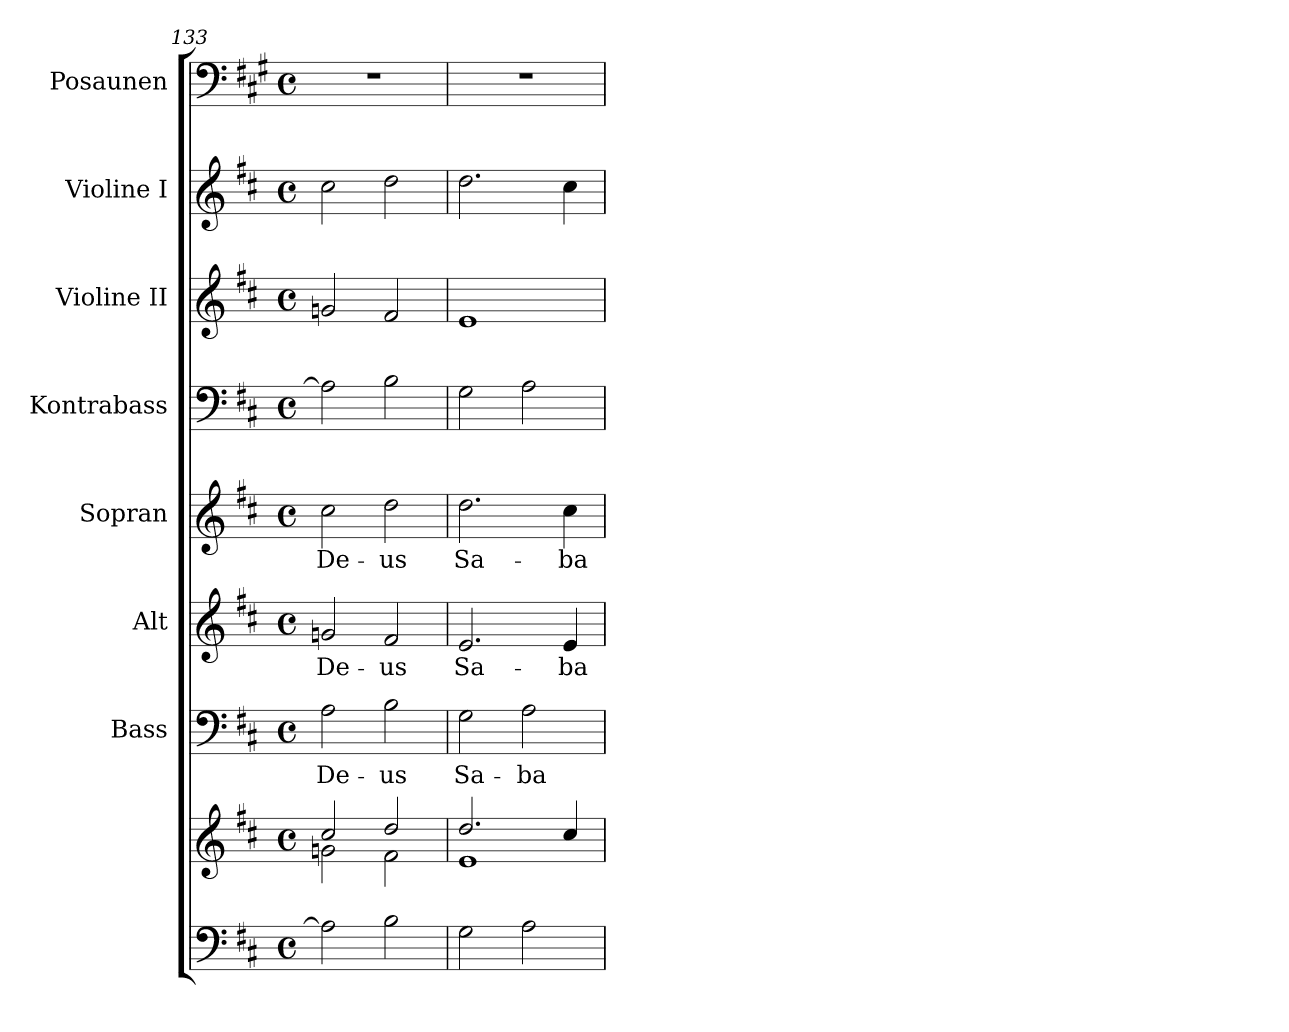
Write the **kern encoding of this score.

**kern	**kern	**kern	**text	**kern	**text	**kern	**text	**kern	**kern	**kern	**kern
*part8	*part8	*part7	*part7	*part6	*part6	*part5	*part5	*part4	*part3	*part2	*part1
*staff9	*staff8	*staff7	*staff7	*staff6	*staff6	*staff5	*staff5	*staff4	*staff3	*staff2	*staff1
*	*	*I"Bass	*	*I"Alt	*	*I"Sopran	*	*I"Kontrabass	*I"Violine II	*I"Violine I	*I"Posaunen
*	*	*I'B.	*	*I'A.	*	*I'S.	*	*I'Kb.	*I'Vl. II	*I'Vl. I	*I'Pos.
*clefF4	*clefG2	*clefF4	*	*clefG2	*	*clefG2	*	*clefF4	*clefG2	*clefG2	*clefF4
*	*	*	*	*	*	*	*	*ITrd7c12	*	*	*ITrd4c7
*k[f#c#]	*k[f#c#]	*k[f#c#]	*	*k[f#c#]	*	*k[f#c#]	*	*k[f#c#]	*k[f#c#]	*k[f#c#]	*k[f#c#]
*D:	*D:	*D:	*	*D:	*	*D:	*	*D:	*D:	*D:	*D:
*M4/4	*M4/4	*M4/4	*	*M4/4	*	*M4/4	*	*M4/4	*M4/4	*M4/4	*M4/4
*met(c)	*met(c)	*met(c)	*	*met(c)	*	*met(c)	*	*met(c)	*met(c)	*met(c)	*met(c)
=133	=133	=133	=133	=133	=133	=133	=133	=133	=133	=133	=133
*	*^	*	*	*	*	*	*	*	*	*	*
!	!	!	!	!LO:LY:b	!	!LO:LY:b	!	!LO:LY:b	!	!	!	!
2A\]	2cc#/	2gn\	2A\	De-	2gn/	De-	2cc#\	De-	2AA\]	2gn/	2cc#\	1r
!	!	!	!	!LO:LY:b	!	!LO:LY:b	!	!LO:LY:b	!	!	!	!
2B\	2dd/	2f#\	2B\	-us	2f#/	-us	2dd\	-us	2BB\	2f#/	2dd\	.
!!LO:PB:g=z
=134	=134	=134	=134	=134	=134	=134	=134	=134	=134	=134	=134	=134
!	!	!	!	!LO:LY:b	!	!LO:LY:b	!	!LO:LY:b	!	!	!	!
2G\	2.dd/	1e	2G\	Sa-	2.e/	Sa-	2.dd\	Sa-	2GG\	1e	2.dd\	1r
!	!	!	!	!LO:LY:b	!	!	!	!	!	!	!	!
2A\	.	.	2A\	-ba-	.	.	.	.	2AA\	.	.	.
!	!	!	!	!	!	!LO:LY:b	!	!LO:LY:b	!	!	!	!
.	4cc#/	.	.	.	4e/	-ba-	4cc#\	-ba-	.	.	4cc#\	.
*	*v	*v	*	*	*	*	*	*	*	*	*	*
=	=	=	=	=	=	=	=	=	=	=	=
*-	*-	*-	*-	*-	*-	*-	*-	*-	*-	*-	*-
